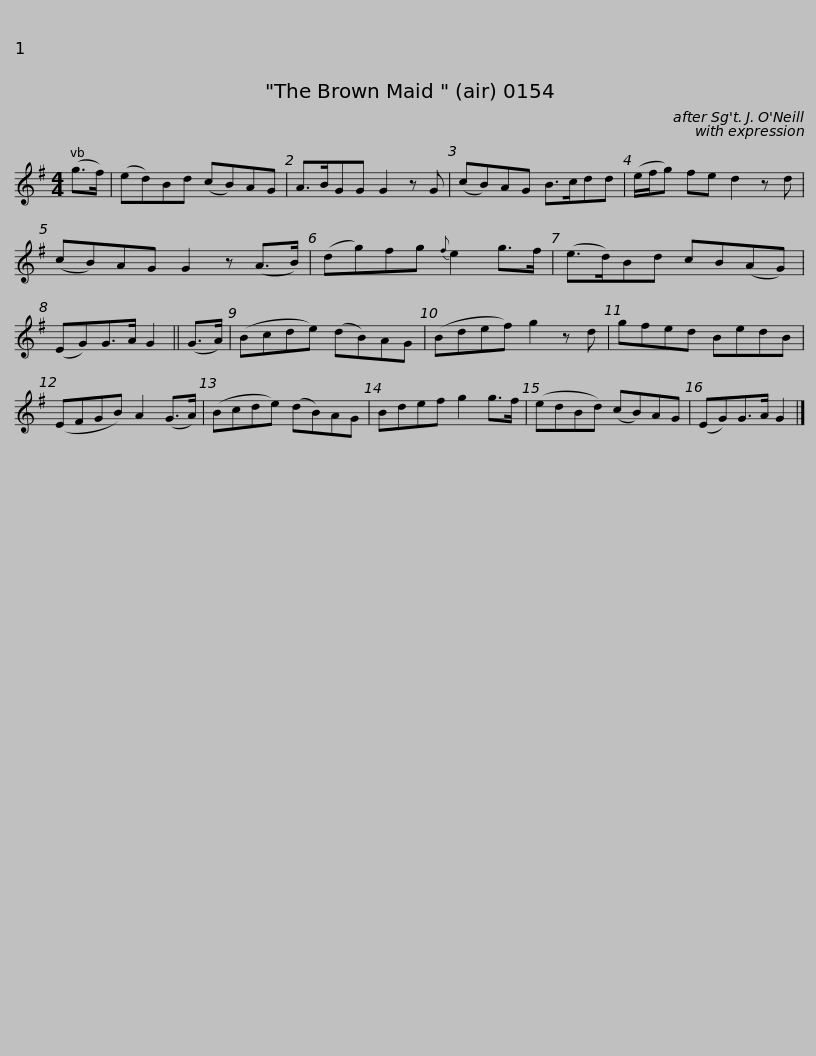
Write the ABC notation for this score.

X:1
L:1/8
M:4/4
I:linebreak $
K:G
V:1 treble
V:1
 (g>f) | (ed)Bd (cB)AG | A>BGG G2 z G | (cB)AG B>cdd | (e/f/g) fe d2 z d | %5
 (cB)AG G2 z (A>B) |$ (dg)fg{f} e2 g>f | (e>d)Bd cB(AG) | (EG)G>A G2 || (G>A) | %10
 (Bcde) (dB)AG | (Bdef) g2 z d |$ gfed BedB | (EFGB) A2 (G>A) | (Bcde) (dB)AG | %15
 Bdef g2 g>f | (edBd) (cB)AG | (EG)G>A G2 |] %18
